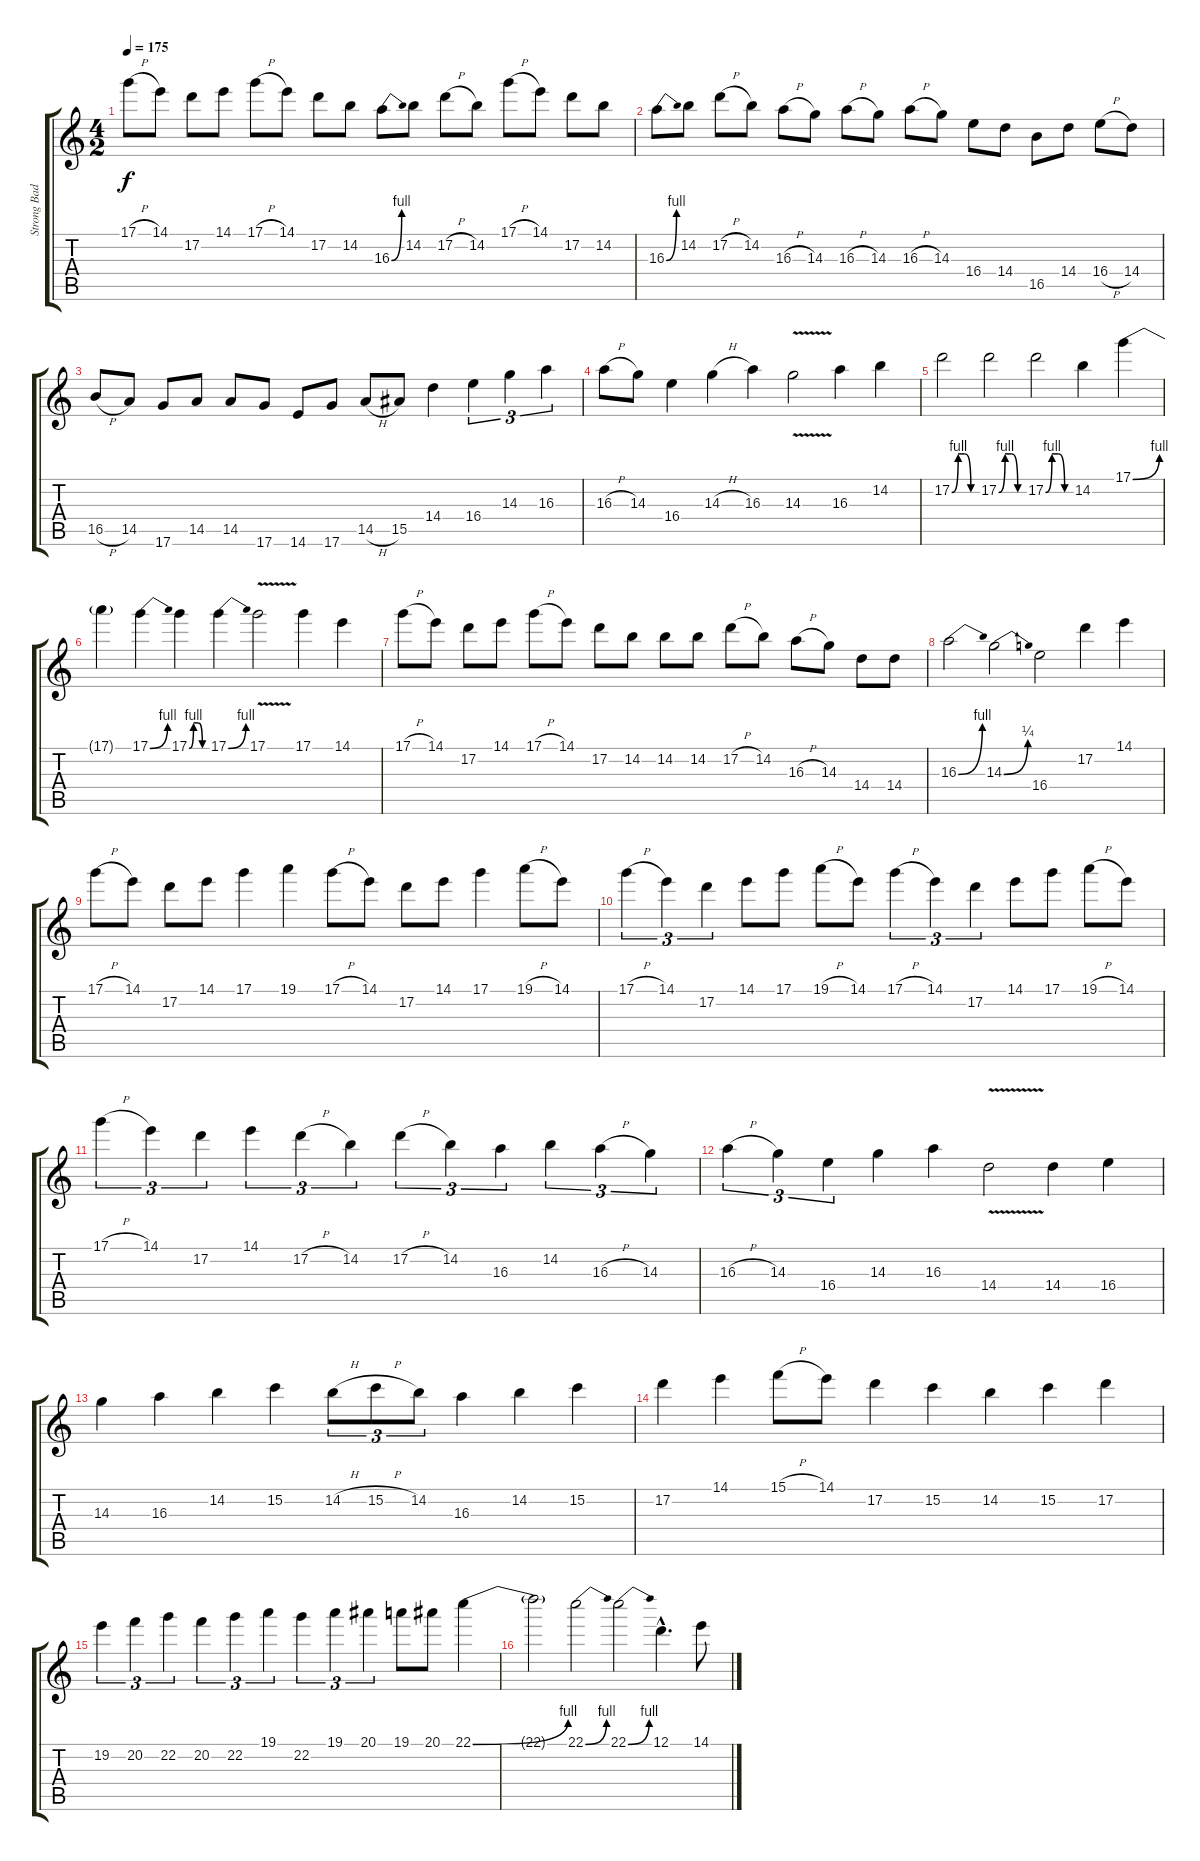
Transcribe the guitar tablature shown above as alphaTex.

\track ("Strong Bad Hot Lixx" "Strong Bad") {instrument overdrivenguitar}
\staff {score tabs}
\tuning (D4 A3 F3 C3 G2 D2) {hide}
\ts (4 2)
\tempo 175
\clef g2
\ks c
17.1{h}.8{dy f} 14.1.8 17.2.8 14.1.8 17.1{h}.8 14.1.8 17.2.8 14.2.8 16.3{be (bend 0 0 60 4)}.8 14.2.8 17.2{h}.8 14.2.8 17.1{h}.8 14.1.8 17.2.8 14.2.8 |
16.3{be (bend 0 0 60 4)}.8 14.2.8 17.2{h}.8 14.2.8 16.3{h}.8 14.3.8 16.3{h}.8 14.3.8 16.3{h}.8 14.3.8 16.4.8 14.4.8 16.5.8 14.4.8 16.4{h}.8 14.4.8 |
16.5{h}.8 14.5.8 17.6.8 14.5.8 14.5.8 17.6.8 14.6.8 17.6.8 14.5{h}.8 15.5.8 14.4.4 16.4.4{tu (3 2)} 14.3.4{tu (3 2)} 16.3.4{tu (3 2)} |
16.3{h}.8 14.3.8 16.4.4 14.3{h}.4 16.3.4 14.3{v}.2 16.3.4 14.2.4 |
17.2{be (custom 0 0 15 4 30 4 45 0 60 0)}.2 17.2{be (custom 0 0 15 4 30 4 45 0 60 0)}.2 17.2{be (custom 0 0 15 4 30 4 45 0 60 0)}.2 14.2.4 17.1{be (bend 0 0 60 4)}.4 |
17.1{t}.4 17.1{be (bend 0 0 60 4)}.4 17.1{be (custom 0 0 15 4 30 4 45 0 60 0)}.4 17.1{be (bend 0 0 60 4)}.4 17.1{v}.2 17.1.4 14.1.4 |
17.1{h}.8 14.1.8 17.2.8 14.1.8 17.1{h}.8 14.1.8 17.2.8 14.2.8 14.2.8 14.2.8 17.2{h}.8 14.2.8 16.3{h}.8 14.3.8 14.4.8 14.4.8 |
16.3{be (bend 0 0 60 4)}.2 14.3{be (bend 0 0 60 1)}.2 16.4.2 17.2.4 14.1.4 |
17.1{h}.8 14.1.8 17.2.8 14.1.8 17.1.4 19.1.4 17.1{h}.8 14.1.8 17.2.8 14.1.8 17.1.4 19.1{h}.8 14.1.8 |
17.1{h}.4{tu (3 2)} 14.1.4{tu (3 2)} 17.2.4{tu (3 2)} 14.1.8 17.1.8 19.1{h}.8 14.1.8 17.1{h}.4{tu (3 2)} 14.1.4{tu (3 2)} 17.2.4{tu (3 2)} 14.1.8 17.1.8 19.1{h}.8 14.1.8 |
17.1{h}.4{tu (3 2)} 14.1.4{tu (3 2)} 17.2.4{tu (3 2)} 14.1.4{tu (3 2)} 17.2{h}.4{tu (3 2)} 14.2.4{tu (3 2)} 17.2{h}.4{tu (3 2)} 14.2.4{tu (3 2)} 16.3.4{tu (3 2)} 14.2.4{tu (3 2)} 16.3{h}.4{tu (3 2)} 14.3.4{tu (3 2)} |
16.3{h}.4{tu (3 2)} 14.3.4{tu (3 2)} 16.4.4{tu (3 2)} 14.3.4 16.3.4 14.4{v}.2 14.4.4 16.4.4 |
14.3.4 16.3.4 14.2.4 15.2.4 14.2{h}.8{tu (3 2)} 15.2{h}.8{tu (3 2)} 14.2.8{tu (3 2)} 16.3.4 14.2.4 15.2.4 |
17.2.4 14.1.4 15.1{h}.8 14.1.8 17.2.4 15.2.4 14.2.4 15.2.4 17.2.4 |
19.2.4{tu (3 2)} 20.2.4{tu (3 2)} 22.2.4{tu (3 2)} 20.2.4{tu (3 2)} 22.2.4{tu (3 2)} 19.1.4{tu (3 2)} 22.2.4{tu (3 2)} 19.1.4{tu (3 2)} 20.1.4{tu (3 2)} 19.1.8 20.1.8 22.1{be (bend 0 0 60 4)}.4 |
22.1{t}.2 22.1{be (bend 0 0 60 4)}.2 22.1{be (bend 0 0 60 4)}.2 12.1{hac}.4{d} 14.1.8
